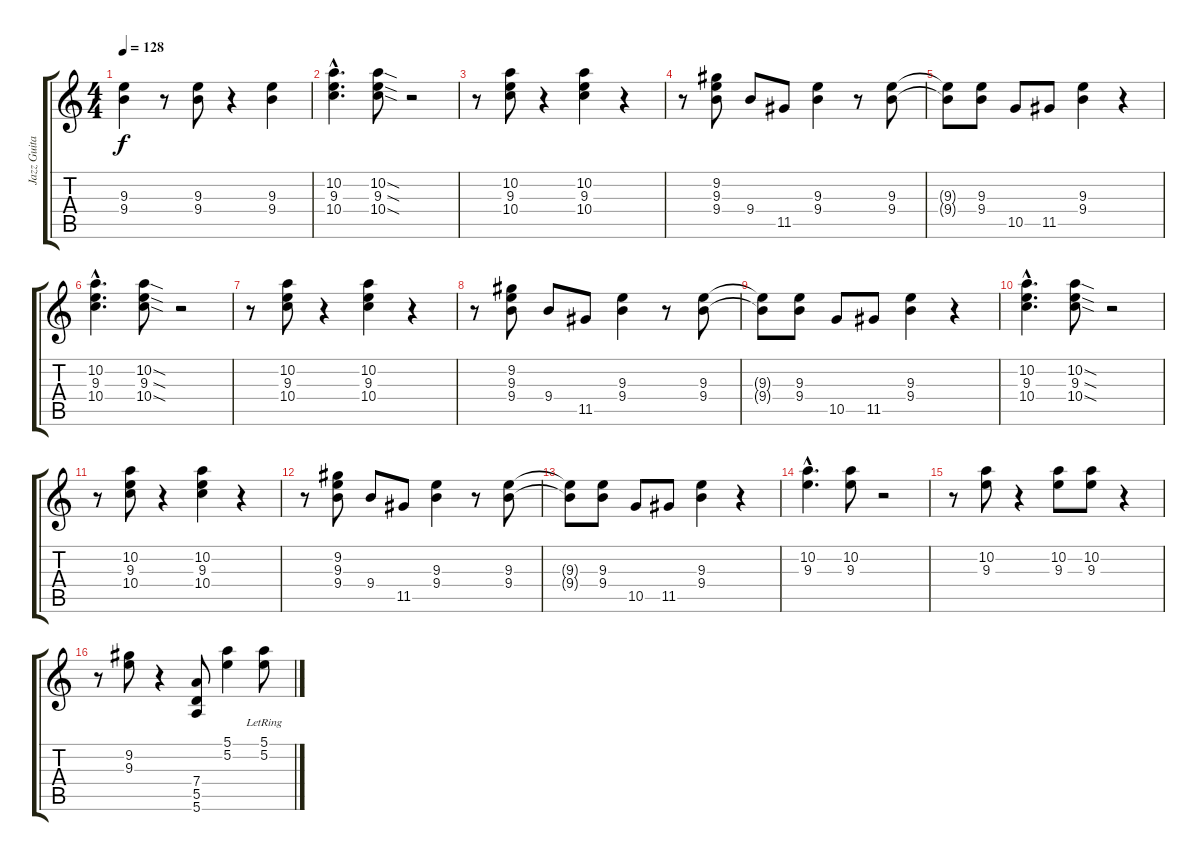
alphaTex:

\track ("Jazz Guitar" "Jazz Guita") {instrument electricguitarjazz}
\staff {score tabs}
\tuning (E4 B3 G3 D3 A2 E2) {hide}
\ts (4 4)
\tempo 128
\clef g2
\ks c
(9.3 9.4).4{dy f} r.8 (9.3 9.4).8 r.4 (9.3 9.4).4 |
(10.2{hac} 9.3{hac} 10.4{hac}).4{d} (10.2{sod} 9.3{sod} 10.4{sod}).8 r.2 |
r.8 (10.2 9.3 10.4).8 r.4 (10.2 9.3 10.4).4 r.4 |
r.8 (9.2 9.3 9.4).8 9.4.8 11.5.8 (9.3 9.4).4 r.8 (9.3 9.4).8 |
(9.3{t} 9.4{t}).8 (9.3 9.4).8 10.5.8 11.5.8 (9.3 9.4).4 r.4 |
(10.2{hac} 9.3{hac} 10.4{hac}).4{d} (10.2{sod} 9.3{sod} 10.4{sod}).8 r.2 |
r.8 (10.2 9.3 10.4).8 r.4 (10.2 9.3 10.4).4 r.4 |
r.8 (9.2 9.3 9.4).8 9.4.8 11.5.8 (9.3 9.4).4 r.8 (9.3 9.4).8 |
(9.3{t} 9.4{t}).8 (9.3 9.4).8 10.5.8 11.5.8 (9.3 9.4).4 r.4 |
(10.2{hac} 9.3{hac} 10.4{hac}).4{d} (10.2{sod} 9.3{sod} 10.4{sod}).8 r.2 |
r.8 (10.2 9.3 10.4).8 r.4 (10.2 9.3 10.4).4 r.4 |
r.8 (9.2 9.3 9.4).8 9.4.8 11.5.8 (9.3 9.4).4 r.8 (9.3 9.4).8 |
(9.3{t} 9.4{t}).8 (9.3 9.4).8 10.5.8 11.5.8 (9.3 9.4).4 r.4 |
(10.2{hac} 9.3{hac}).4{d} (10.2 9.3).8 r.2 |
r.8 (10.2 9.3).8 r.4 (10.2 9.3).8 (10.2 9.3).8 r.4 |
r.8 (9.2 9.3).8 r.4 (7.4 5.5 5.6).8 (5.1 5.2).4 (5.1{lr} 5.2{lr}).8
